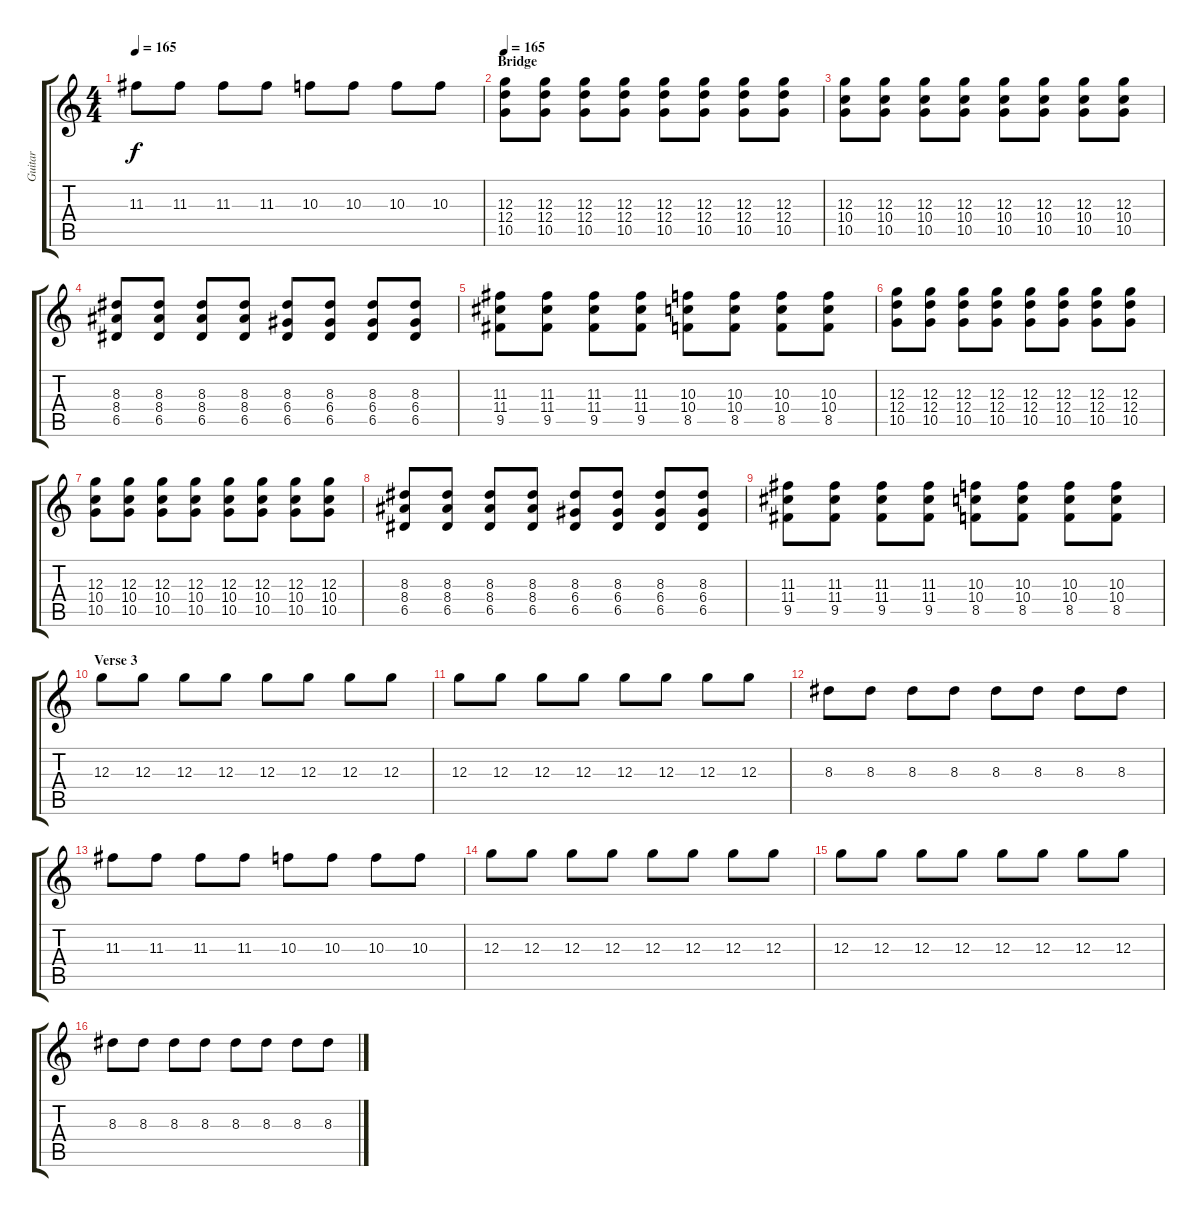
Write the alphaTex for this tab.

\track ("Guitar" "Guitar") {instrument distortionguitar}
\staff {score tabs}
\tuning (E4 B3 G3 D3 A2 E2) {hide}
\ts (4 4)
\tempo 165
\clef g2
\ks c
11.3.8{dy f} 11.3.8 11.3.8 11.3.8 10.3.8 10.3.8 10.3.8 10.3.8 |
\section ("" "Bridge")
\tempo 165
(12.3 12.4 10.5).8 (12.3 12.4 10.5).8 (12.3 12.4 10.5).8 (12.3 12.4 10.5).8 (12.3 12.4 10.5).8 (12.3 12.4 10.5).8 (12.3 12.4 10.5).8 (12.3 12.4 10.5).8 |
(12.3 10.4 10.5).8 (12.3 10.4 10.5).8 (12.3 10.4 10.5).8 (12.3 10.4 10.5).8 (12.3 10.4 10.5).8 (12.3 10.4 10.5).8 (12.3 10.4 10.5).8 (12.3 10.4 10.5).8 |
(8.3 8.4 6.5).8 (8.3 8.4 6.5).8 (8.3 8.4 6.5).8 (8.3 8.4 6.5).8 (8.3 6.4 6.5).8 (8.3 6.4 6.5).8 (8.3 6.4 6.5).8 (8.3 6.4 6.5).8 |
(11.3 11.4 9.5).8 (11.3 11.4 9.5).8 (11.3 11.4 9.5).8 (11.3 11.4 9.5).8 (10.3 10.4 8.5).8 (10.3 10.4 8.5).8 (10.3 10.4 8.5).8 (10.3 10.4 8.5).8 |
(12.3 12.4 10.5).8 (12.3 12.4 10.5).8 (12.3 12.4 10.5).8 (12.3 12.4 10.5).8 (12.3 12.4 10.5).8 (12.3 12.4 10.5).8 (12.3 12.4 10.5).8 (12.3 12.4 10.5).8 |
(12.3 10.4 10.5).8 (12.3 10.4 10.5).8 (12.3 10.4 10.5).8 (12.3 10.4 10.5).8 (12.3 10.4 10.5).8 (12.3 10.4 10.5).8 (12.3 10.4 10.5).8 (12.3 10.4 10.5).8 |
(8.3 8.4 6.5).8 (8.3 8.4 6.5).8 (8.3 8.4 6.5).8 (8.3 8.4 6.5).8 (8.3 6.4 6.5).8 (8.3 6.4 6.5).8 (8.3 6.4 6.5).8 (8.3 6.4 6.5).8 |
(11.3 11.4 9.5).8 (11.3 11.4 9.5).8 (11.3 11.4 9.5).8 (11.3 11.4 9.5).8 (10.3 10.4 8.5).8 (10.3 10.4 8.5).8 (10.3 10.4 8.5).8 (10.3 10.4 8.5).8 |
\section ("" "Verse 3")
12.3.8 12.3.8 12.3.8 12.3.8 12.3.8 12.3.8 12.3.8 12.3.8 |
12.3.8 12.3.8 12.3.8 12.3.8 12.3.8 12.3.8 12.3.8 12.3.8 |
8.3.8 8.3.8 8.3.8 8.3.8 8.3.8 8.3.8 8.3.8 8.3.8 |
11.3.8 11.3.8 11.3.8 11.3.8 10.3.8 10.3.8 10.3.8 10.3.8 |
12.3.8 12.3.8 12.3.8 12.3.8 12.3.8 12.3.8 12.3.8 12.3.8 |
12.3.8 12.3.8 12.3.8 12.3.8 12.3.8 12.3.8 12.3.8 12.3.8 |
8.3.8 8.3.8 8.3.8 8.3.8 8.3.8 8.3.8 8.3.8 8.3.8
